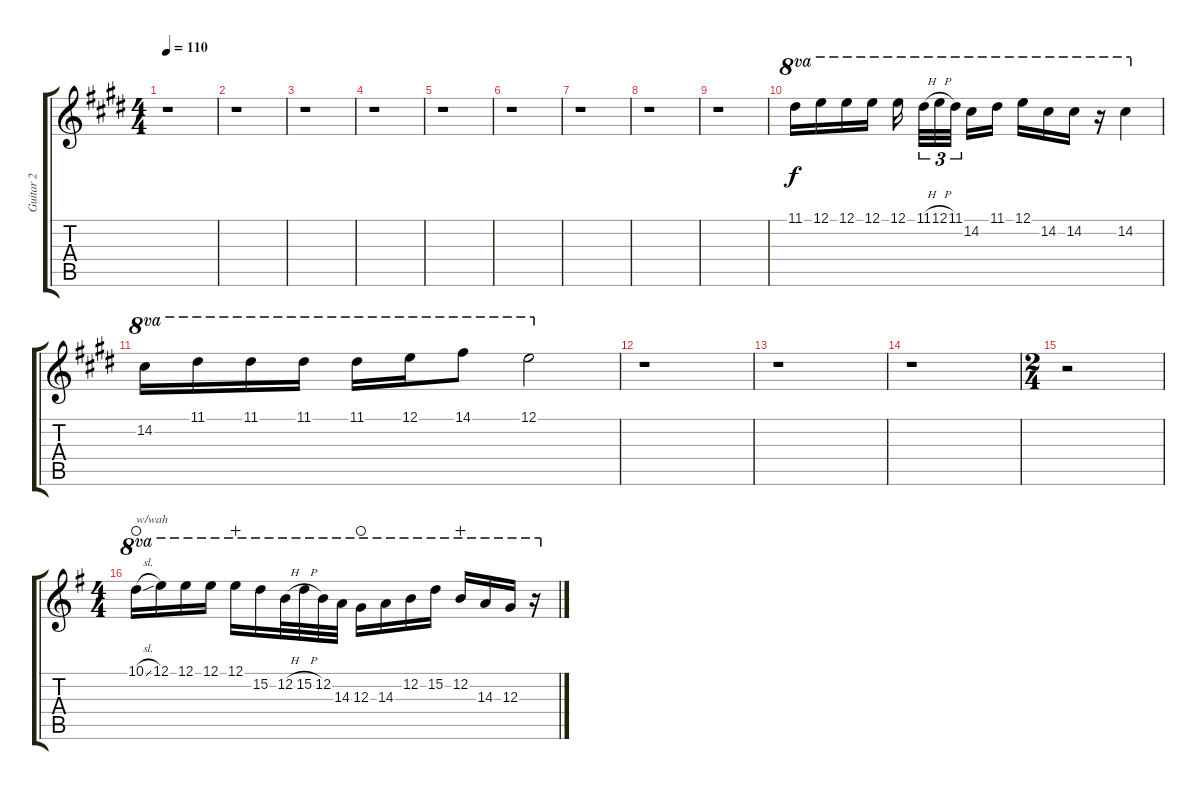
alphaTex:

\track ("Guitar 2" "Guitar 2") {instrument distortionguitar}
\staff {score tabs}
\tuning (E4 B3 G3 D3 A2 E2) {hide}
\ts (4 4)
\tempo 110
\clef g2
\ks e
r.1{dy f} |
r.1 |
r.1 |
r.1 |
r.1 |
r.1 |
r.1 |
r.1 |
r.1 |
11.1.16{ot 8va} 12.1.16{ot 8va} 12.1.16{ot 8va} 12.1.16{ot 8va} 12.1.16{ot 8va beam splitsecondary} 11.1{h}.32{tu (3 2) ot 8va} 12.1{h}.32{tu (3 2) ot 8va} 11.1.32{tu (3 2) ot 8va beam splitsecondary} 14.2.16{ot 8va} 11.1.16{ot 8va} 12.1.16{ot 8va} 14.2.16{ot 8va} 14.2.16{ot 8va} r.16{ot 8va} 14.2.4{ot 8va} |
14.2.16{ot 8va} 11.1.16{ot 8va} 11.1.16{ot 8va} 11.1.16{ot 8va} 11.1.16{ot 8va} 12.1.16{ot 8va} 14.1.8{ot 8va} 12.1.2{ot 8va} |
r.1 |
r.1 |
r.1 |
\ts (2 4)
r.2 |
\ts (4 4)
\ks g
10.1{sl}.16{ot 8va txt "w/wah" waho} 12.1.16{ot 8va} 12.1.16{ot 8va} 12.1.16{ot 8va} 12.1.16{ot 8va wahc} 15.2.16{ot 8va} 12.2{h}.32{ot 8va} 15.2{h}.32{ot 8va} 12.2.32{ot 8va} 14.3.32{ot 8va} 12.3.16{ot 8va waho} 14.3.16{ot 8va} 12.2.16{ot 8va} 15.2.16{ot 8va} 12.2.16{ot 8va wahc} 14.3.16{ot 8va} 12.3.16{ot 8va} r.16{ot 8va}
